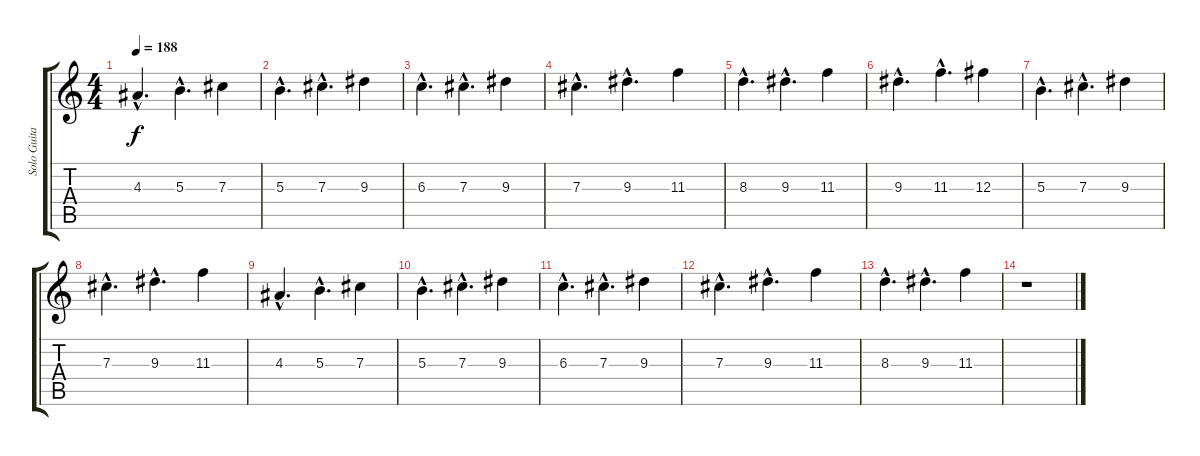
\track ("Solo Guitar Harmonics" "Solo Guita") {instrument distortionguitar}
\staff {score tabs}
\tuning (Eb4 Bb3 Gb3 Db3 Ab2 Eb2) {hide}
\ts (4 4)
\tempo 188
\clef g2
\ks c
4.3{hac}.4{d dy f} 5.3{hac}.4{d} 7.3.4 |
5.3{hac}.4{d} 7.3{hac}.4{d} 9.3.4 |
6.3{hac}.4{d} 7.3{hac}.4{d} 9.3.4 |
7.3{hac}.4{d} 9.3{hac}.4{d} 11.3.4 |
8.3{hac}.4{d} 9.3{hac}.4{d} 11.3.4 |
9.3{hac}.4{d volume 15} 11.3{hac}.4{d} 12.3.4{volume 14} |
5.3{hac}.4{d} 7.3{hac}.4{d volume 12} 9.3.4 |
7.3{hac}.4{d volume 11} 9.3{hac}.4{d} 11.3.4{volume 9} |
4.3{hac}.4{d} 5.3{hac}.4{d volume 7} 7.3.4 |
5.3{hac}.4{d volume 6} 7.3{hac}.4{d} 9.3.4{volume 4} |
6.3{hac}.4{d} 7.3{hac}.4{d volume 3} 9.3.4 |
7.3{hac}.4{d volume 2} 9.3{hac}.4{d} 11.3.4 |
8.3{hac}.4{d volume 1} 9.3{hac}.4{d} 11.3.4 |
r.1
